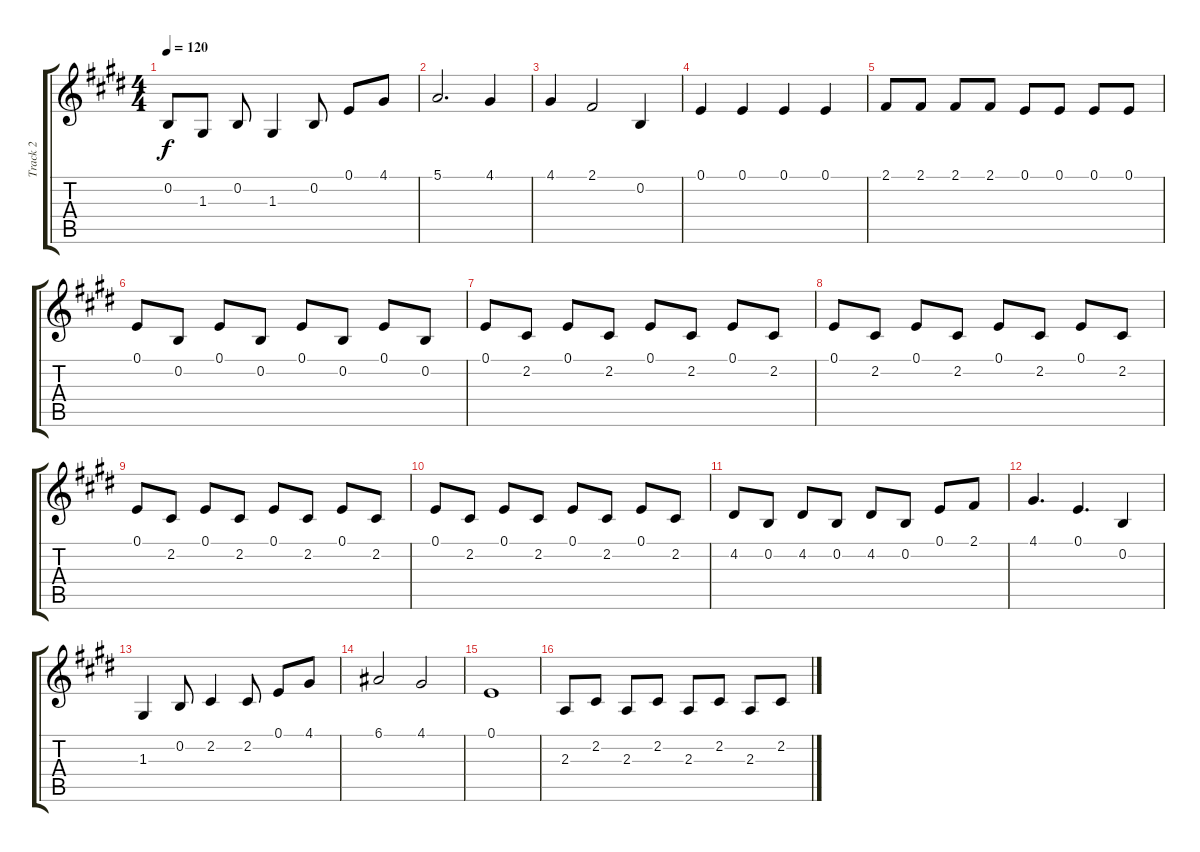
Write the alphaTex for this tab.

\track ("Track 2" "Track 2") {instrument violin}
\staff {score tabs}
\tuning (E4 B3 G3 D3 A2 E2) {hide}
\ts (4 4)
\tempo 120
\clef g2
\ks e
0.2.8{dy f} 1.3.8 0.2.8 1.3.4 0.2.8 0.1.8 4.1.8 |
5.1.2{d} 4.1.4 |
4.1.4 2.1.2 0.2.4 |
0.1.4 0.1.4 0.1.4 0.1.4 |
2.1.8 2.1.8 2.1.8 2.1.8 0.1.8 0.1.8 0.1.8 0.1.8 |
0.1.8 0.2.8 0.1.8 0.2.8 0.1.8 0.2.8 0.1.8 0.2.8 |
0.1.8 2.2.8 0.1.8 2.2.8 0.1.8 2.2.8 0.1.8 2.2.8 |
0.1.8 2.2.8 0.1.8 2.2.8 0.1.8 2.2.8 0.1.8 2.2.8 |
0.1.8 2.2.8 0.1.8 2.2.8 0.1.8 2.2.8 0.1.8 2.2.8 |
0.1.8 2.2.8 0.1.8 2.2.8 0.1.8 2.2.8 0.1.8 2.2.8 |
4.2.8 0.2.8 4.2.8 0.2.8 4.2.8 0.2.8 0.1.8 2.1.8 |
4.1.4{d} 0.1.4{d} 0.2.4 |
1.3.4 0.2.8 2.2.4 2.2.8 0.1.8 4.1.8 |
6.1.2 4.1.2 |
0.1.1 |
2.3.8 2.2.8 2.3.8 2.2.8 2.3.8 2.2.8 2.3.8 2.2.8
